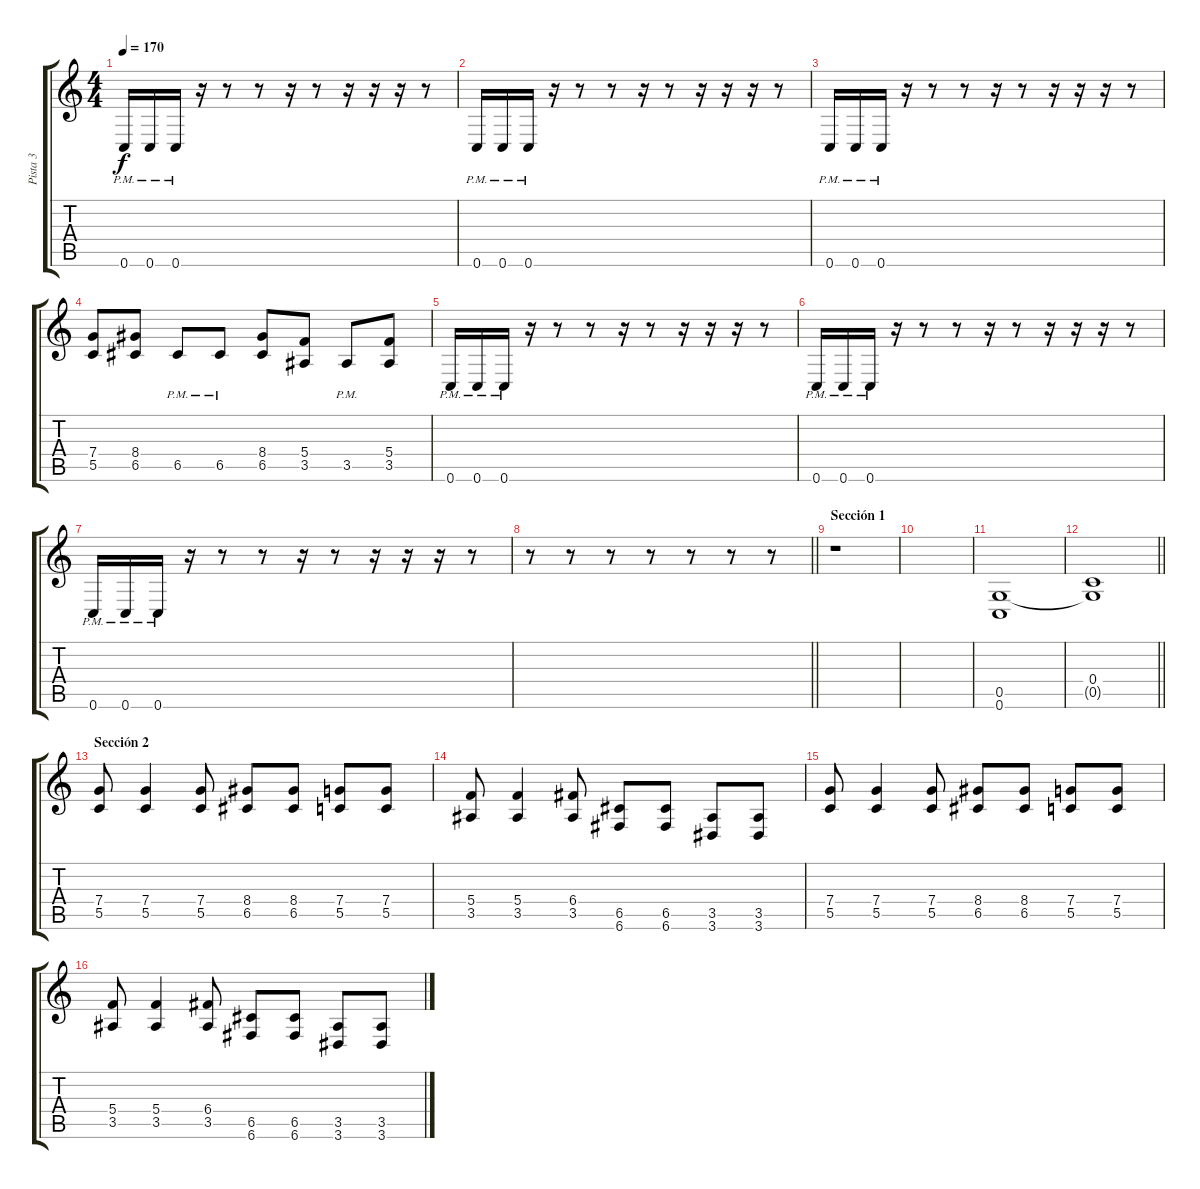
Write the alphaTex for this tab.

\track ("Pista 3" "Pista 3") {instrument overdrivenguitar}
\staff {score tabs}
\tuning (D4 A3 F3 C3 G2 C2) {hide}
\ts (4 4)
\tempo 170
\clef g2
\ks c
0.6{pm}.16{dy f} 0.6{pm}.16 0.6{pm}.16 r.16 r.8 r.8 r.16 r.8 r.16 r.16 r.16 r.8 |
0.6{pm}.16 0.6{pm}.16 0.6{pm}.16 r.16 r.8 r.8 r.16 r.8 r.16 r.16 r.16 r.8 |
0.6{pm}.16 0.6{pm}.16 0.6{pm}.16 r.16 r.8 r.8 r.16 r.8 r.16 r.16 r.16 r.8 |
(7.4 5.5).8 (8.4 6.5).8 6.5{pm}.8 6.5{pm}.8 (8.4 6.5).8 (5.4 3.5).8 3.5{pm}.8 (5.4 3.5).8 |
0.6{pm}.16 0.6{pm}.16 0.6{pm}.16 r.16 r.8 r.8 r.16 r.8 r.16 r.16 r.16 r.8 |
0.6{pm}.16 0.6{pm}.16 0.6{pm}.16 r.16 r.8 r.8 r.16 r.8 r.16 r.16 r.16 r.8 |
0.6{pm}.16 0.6{pm}.16 0.6{pm}.16 r.16 r.8 r.8 r.16 r.8 r.16 r.16 r.16 r.8 |
\barLineRight lightlight
r.8 r.8 r.8 r.8 r.8 r.8 r.8 |
\section ("" "Sección 1")
r.1 |
|
(0.5 0.6).1 |
\barLineRight lightlight
(0.4 0.5{t}).1 |
\section ("" "Sección 2")
(7.4 5.5).8 (7.4 5.5).4 (7.4 5.5).8 (8.4 6.5).8 (8.4 6.5).8 (7.4 5.5).8 (7.4 5.5).8 |
(5.4 3.5).8 (5.4 3.5).4 (6.4 3.5).8 (6.5 6.6).8 (6.5 6.6).8 (3.5 3.6).8 (3.5 3.6).8 |
(7.4 5.5).8 (7.4 5.5).4 (7.4 5.5).8 (8.4 6.5).8 (8.4 6.5).8 (7.4 5.5).8 (7.4 5.5).8 |
(5.4 3.5).8 (5.4 3.5).4 (6.4 3.5).8 (6.5 6.6).8 (6.5 6.6).8 (3.5 3.6).8 (3.5 3.6).8
